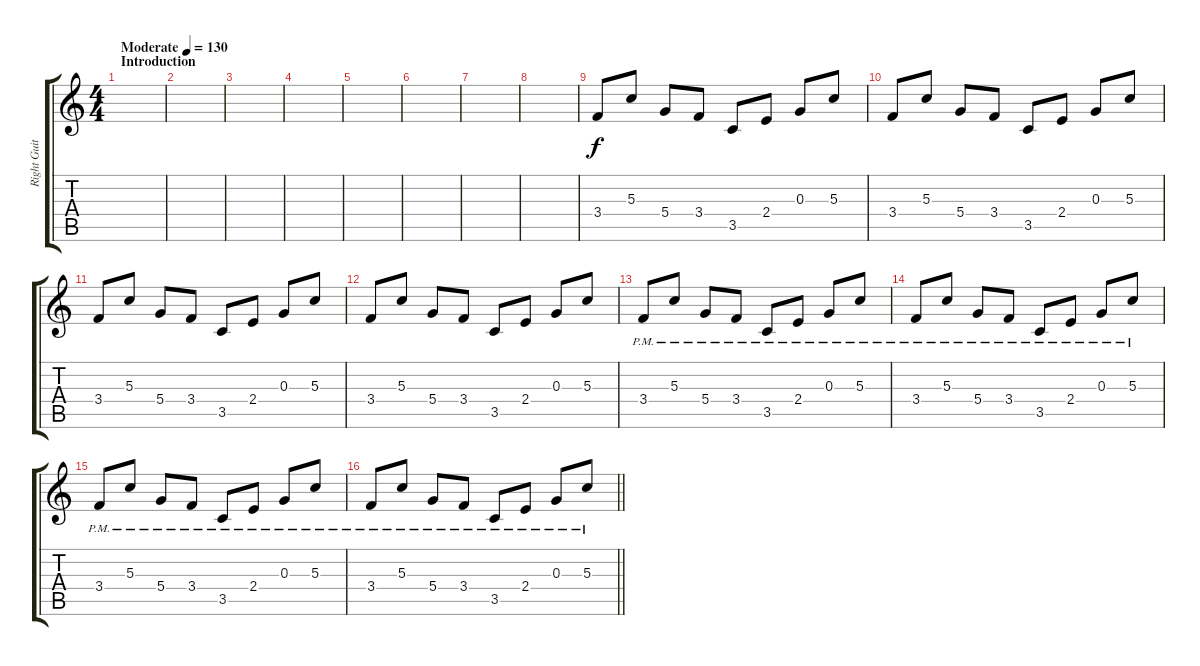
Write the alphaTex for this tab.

\track ("Right Guitar" "Right Guit") {instrument overdrivenguitar}
\staff {score tabs}
\tuning (E4 B3 G3 D3 A2 E2) {hide}
\ts (4 4)
\section ("" "Introduction")
\tempo (130 "Moderate")
\clef g2
\ks c
|
|
|
|
|
|
|
|
3.4.8 5.3.8 5.4.8 3.4.8 3.5.8 2.4.8 0.3.8 5.3.8 |
3.4.8 5.3.8 5.4.8 3.4.8 3.5.8 2.4.8 0.3.8 5.3.8 |
3.4.8 5.3.8 5.4.8 3.4.8 3.5.8 2.4.8 0.3.8 5.3.8 |
3.4.8 5.3.8 5.4.8 3.4.8 3.5.8 2.4.8 0.3.8 5.3.8 |
3.4{pm}.8 5.3{pm}.8 5.4{pm}.8 3.4{pm}.8 3.5{pm}.8 2.4{pm}.8 0.3{pm}.8 5.3{pm}.8 |
3.4{pm}.8 5.3{pm}.8 5.4{pm}.8 3.4{pm}.8 3.5{pm}.8 2.4{pm}.8 0.3{pm}.8 5.3{pm}.8 |
3.4{pm}.8 5.3{pm}.8 5.4{pm}.8 3.4{pm}.8 3.5{pm}.8 2.4{pm}.8 0.3{pm}.8 5.3{pm}.8 |
\barLineRight lightlight
3.4{pm}.8 5.3{pm}.8 5.4{pm}.8 3.4{pm}.8 3.5{pm}.8 2.4{pm}.8 0.3{pm}.8 5.3{pm}.8
